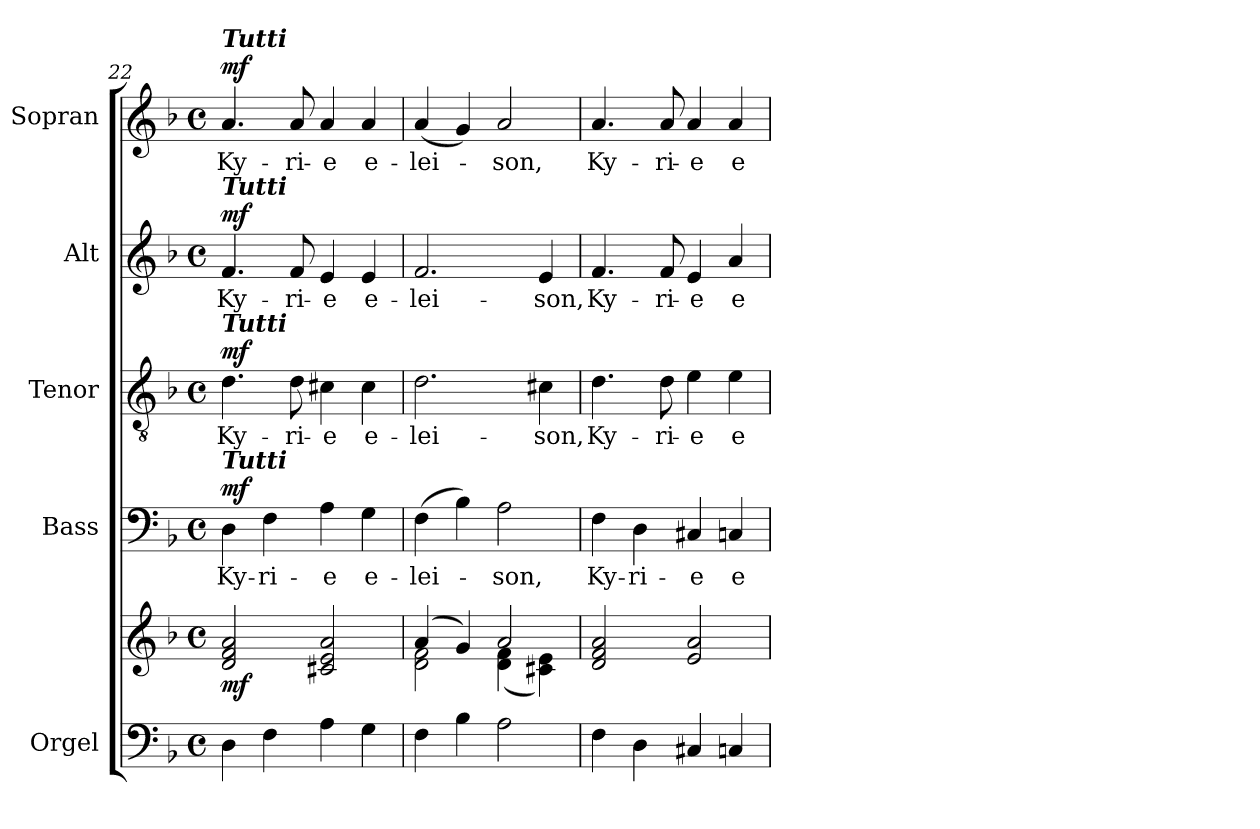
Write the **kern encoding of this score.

**kern	**kern	**dynam	**kern	**text	**dynam	**kern	**text	**dynam	**kern	**text	**dynam	**kern	**text	**dynam
*part5	*part5	*part5	*part4	*part4	*part4	*part3	*part3	*part3	*part2	*part2	*part2	*part1	*part1	*part1
*staff6	*staff5	*staff5/6	*staff4	*staff4	*staff4	*staff3	*staff3	*staff3	*staff2	*staff2	*staff2	*staff1	*staff1	*staff1
*I"Orgel	*	*	*I"Bass	*	*	*I"Tenor	*	*	*I"Alt	*	*	*I"Sopran	*	*
*I'Org.	*	*	*I'B.	*	*	*I'T.	*	*	*I'A.	*	*	*I'S.	*	*
*clefF4	*clefG2	*	*clefF4	*	*	*clefGv2	*	*	*clefG2	*	*	*clefG2	*	*
*k[b-]	*k[b-]	*	*k[b-]	*	*	*k[b-]	*	*	*k[b-]	*	*	*k[b-]	*	*
*F:	*F:	*	*F:	*	*	*F:	*	*	*F:	*	*	*F:	*	*
*M4/4	*M4/4	*	*M4/4	*	*	*M4/4	*	*	*M4/4	*	*	*M4/4	*	*
*met(c)	*met(c)	*	*met(c)	*	*	*met(c)	*	*	*met(c)	*	*	*met(c)	*	*
=22	=22	=22	=22	=22	=22	=22	=22	=22	=22	=22	=22	=22	=22	=22
!	!	!	!	!	!	!	!	!	!	!	!	!LO:TX:a:Bi:t=Tutti	!	!
!	!	!	!	!	!	!	!	!	!LO:TX:a:Bi:t=Tutti	!	!	!	!	!
!	!	!	!	!	!	!LO:TX:a:Bi:t=Tutti	!	!	!	!	!	!	!	!
!	!	!	!LO:TX:a:Bi:t=Tutti	!	!	!	!	!	!	!	!	!	!	!
!	!	!LO:DY:b	!	!	!LO:DY:a	!	!	!LO:DY:a	!	!	!LO:DY:a	!	!	!LO:DY:a
4D\	2d/ 2f/ 2a/	mf	4D\	Ky-	mf	4.d\	Ky-	mf	4.f/	Ky-	mf	4.a/	Ky-	mf
4F\	.	.	4F\	-ri-	.	.	.	.	.	.	.	.	.	.
.	.	.	.	.	.	8d\	-ri-	.	8f/	-ri-	.	8a/	-ri-	.
4A\	2c#X/ 2e/ 2a/	.	4A\	-e	.	4c#X\	-e	.	4e/	-e	.	4a/	-e	.
4G\	.	.	4G\	e-	.	4c#\	e-	.	4e/	e-	.	4a/	e-	.
!!LO:LB:g=z
=23	=23	=23	=23	=23	=23	=23	=23	=23	=23	=23	=23	=23	=23	=23
*	*^	*	*	*	*	*	*	*	*	*	*	*	*	*
4F\	(4a/	2d\ 2f\	.	(4F\	-lei-	.	2.d\	-lei-	.	2.f/	-lei-	.	(4a/	-lei-	.
4B-\	4g/)	.	.	4B-\)	.	.	.	.	.	.	.	.	4g/)	.	.
2A\	2a/	(<4d\ 4f\	.	2A\	-son,	.	.	.	.	.	.	.	2a/	-son,	.
.	.	4c#X\ 4e\)	.	.	.	.	4c#X\	-son,	.	4e/	-son,	.	.	.	.
*	*v	*v	*	*	*	*	*	*	*	*	*	*	*	*	*
=24	=24	=24	=24	=24	=24	=24	=24	=24	=24	=24	=24	=24	=24	=24
4F\	2d/ 2f/ 2a/	.	4F\	Ky-	.	4.d\	Ky-	.	4.f/	Ky-	.	4.a/	Ky-	.
4D\	.	.	4D\	-ri-	.	.	.	.	.	.	.	.	.	.
.	.	.	.	.	.	8d\	-ri-	.	8f/	-ri-	.	8a/	-ri-	.
4C#X/	2e/ 2a/	.	4C#X/	-e	.	4e\	-e	.	4e/	-e	.	4a/	-e	.
4Cn/	.	.	4Cn/	e-	.	4e\	e-	.	4a/	e-	.	4a/	e-	.
=	=	=	=	=	=	=	=	=	=	=	=	=	=	=
*-	*-	*-	*-	*-	*-	*-	*-	*-	*-	*-	*-	*-	*-	*-
